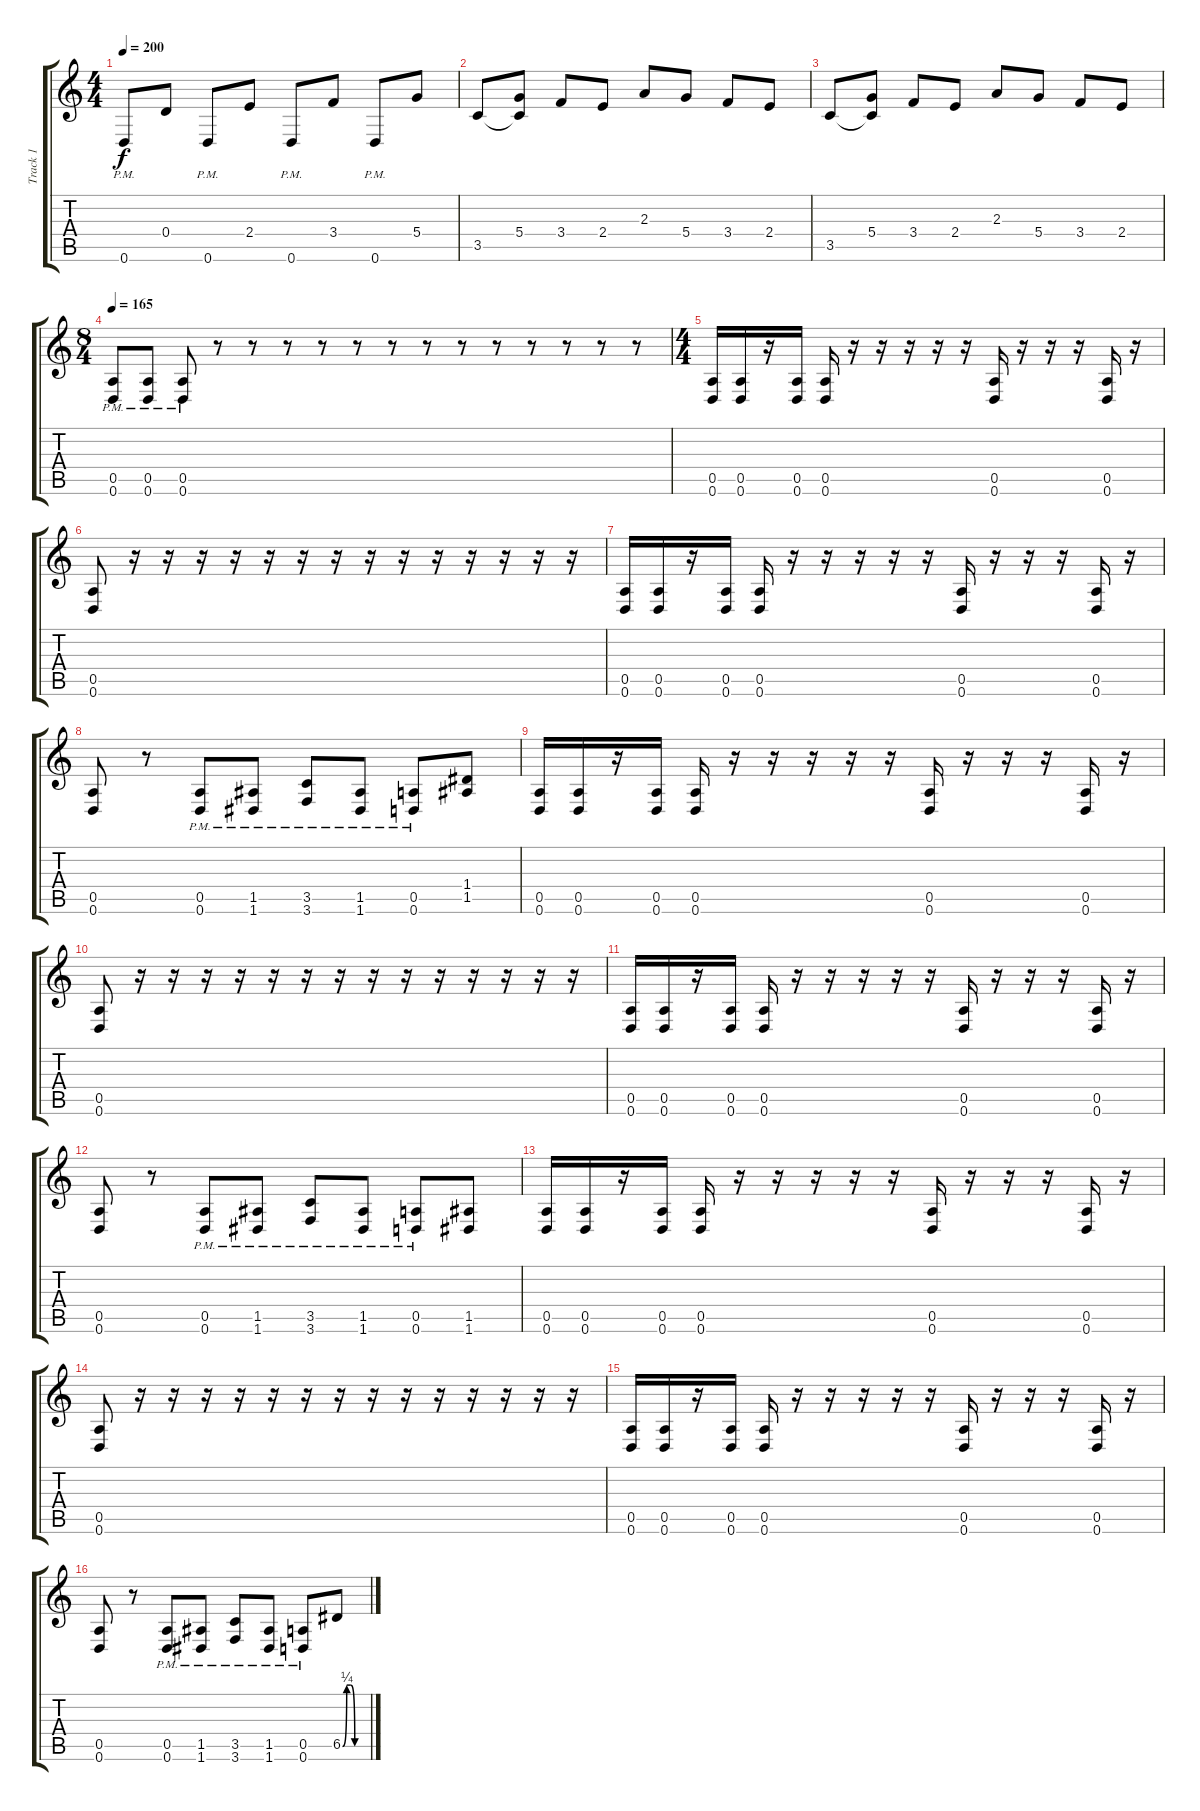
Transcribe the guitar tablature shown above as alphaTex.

\track ("Track 1" "Track 1") {instrument distortionguitar}
\staff {score tabs}
\tuning (E4 B3 G3 D3 A2 D2) {hide}
\ts (4 4)
\tempo 200
\clef g2
\ks c
0.6{pm}.8{dy f} 0.4.8 0.6{pm}.8 2.4.8 0.6{pm}.8 3.4.8 0.6{pm}.8 5.4.8 |
3.5.8 (5.4 3.5{t}).8 3.4.8 2.4.8 2.3.8 5.4.8 3.4.8 2.4.8 |
3.5.8 (5.4 3.5{t}).8 3.4.8 2.4.8 2.3.8 5.4.8 3.4.8 2.4.8 |
\ts (8 4)
\tempo 165
(0.5{pm} 0.6{pm}).8 (0.5{pm} 0.6{pm}).8 (0.5{pm} 0.6{pm}).8 r.8 r.8 r.8 r.8 r.8 r.8 r.8 r.8 r.8 r.8 r.8 r.8 r.8 |
\ts (4 4)
(0.5 0.6).16 (0.5 0.6).16 r.16 (0.5 0.6).16 (0.5 0.6).16 r.16 r.16 r.16 r.16 r.16 (0.5 0.6).16 r.16 r.16 r.16 (0.5 0.6).16 r.16 |
(0.5 0.6).8 r.16 r.16 r.16 r.16 r.16 r.16 r.16 r.16 r.16 r.16 r.16 r.16 r.16 r.16 |
(0.5 0.6).16 (0.5 0.6).16 r.16 (0.5 0.6).16 (0.5 0.6).16 r.16 r.16 r.16 r.16 r.16 (0.5 0.6).16 r.16 r.16 r.16 (0.5 0.6).16 r.16 |
(0.5 0.6).8 r.8 (0.5{pm} 0.6{pm}).8 (1.5{pm} 1.6{pm}).8 (3.5{pm} 3.6{pm}).8 (1.5{pm} 1.6{pm}).8 (0.5{pm} 0.6{pm}).8 (1.4 1.5).8 |
(0.5 0.6).16 (0.5 0.6).16 r.16 (0.5 0.6).16 (0.5 0.6).16 r.16 r.16 r.16 r.16 r.16 (0.5 0.6).16 r.16 r.16 r.16 (0.5 0.6).16 r.16 |
(0.5 0.6).8 r.16 r.16 r.16 r.16 r.16 r.16 r.16 r.16 r.16 r.16 r.16 r.16 r.16 r.16 |
(0.5 0.6).16 (0.5 0.6).16 r.16 (0.5 0.6).16 (0.5 0.6).16 r.16 r.16 r.16 r.16 r.16 (0.5 0.6).16 r.16 r.16 r.16 (0.5 0.6).16 r.16 |
(0.5 0.6).8 r.8 (0.5{pm} 0.6{pm}).8 (1.5{pm} 1.6{pm}).8 (3.5{pm} 3.6{pm}).8 (1.5{pm} 1.6{pm}).8 (0.5{pm} 0.6{pm}).8 (1.5 1.6).8 |
(0.5 0.6).16 (0.5 0.6).16 r.16 (0.5 0.6).16 (0.5 0.6).16 r.16 r.16 r.16 r.16 r.16 (0.5 0.6).16 r.16 r.16 r.16 (0.5 0.6).16 r.16 |
(0.5 0.6).8 r.16 r.16 r.16 r.16 r.16 r.16 r.16 r.16 r.16 r.16 r.16 r.16 r.16 r.16 |
(0.5 0.6).16 (0.5 0.6).16 r.16 (0.5 0.6).16 (0.5 0.6).16 r.16 r.16 r.16 r.16 r.16 (0.5 0.6).16 r.16 r.16 r.16 (0.5 0.6).16 r.16 |
(0.5 0.6).8 r.8 (0.5{pm} 0.6{pm}).8 (1.5{pm} 1.6{pm}).8 (3.5{pm} 3.6{pm}).8 (1.5{pm} 1.6{pm}).8 (0.5{pm} 0.6{pm}).8 6.5{be (custom 0 0 10 1 20 1 30 0 60 0)}.8
